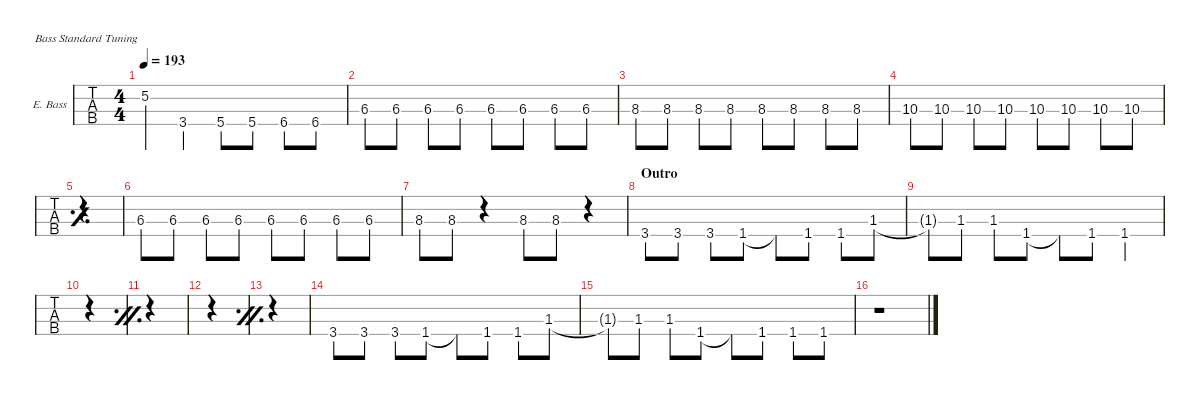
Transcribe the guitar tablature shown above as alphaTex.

\defaultSystemsLayout 4
\hideDynamics
\bracketExtendMode nobrackets
\firstSystemTrackNameOrientation horizontal
\track ("Ele. Bass" "E. Bass") {defaultSystemsLayout 4 instrument electricbassfinger}
\staff {tabs}
\tuning (G2 D2 A1 E1)
\ts (4 4)
\tempo 193
\clef f4
\ks bb
5.2{t acc forcenatural}.4{dy f} 3.4{acc forcenatural}.4 5.4{acc forcenatural}.8 5.4{acc forcenatural}.8 6.4{acc b}.8 6.4{acc b}.8 |
6.3{acc b}.8 6.3{acc b}.8 6.3{acc b}.8 6.3{acc b}.8 6.3{acc b}.8 6.3{acc b}.8 6.3{acc b}.8 6.3{acc b}.8 |
8.3{acc forcenatural}.8 8.3{acc forcenatural}.8 8.3{acc forcenatural}.8 8.3{acc forcenatural}.8 8.3{acc forcenatural}.8 8.3{acc forcenatural}.8 8.3{acc forcenatural}.8 8.3{acc forcenatural}.8 |
10.3{acc forcenatural}.8 10.3{acc forcenatural}.8 10.3{acc forcenatural}.8 10.3{acc forcenatural}.8 10.3{acc forcenatural}.8 10.3{acc forcenatural}.8 10.3{acc forcenatural}.8 10.3{acc forcenatural}.8 |
\simile simple
|
\simile none
6.3{acc b}.8 6.3{acc b}.8 6.3{acc b}.8 6.3{acc b}.8 6.3{acc b}.8 6.3{acc b}.8 6.3{acc b}.8 6.3{acc b}.8 |
8.3{acc forcenatural}.8 8.3{acc forcenatural}.8 r.4 8.3{acc forcenatural}.8 8.3{acc forcenatural}.8 r.4 |
\section ("" "Outro")
3.4{acc forcenatural}.8 3.4{acc forcenatural}.8 3.4{acc forcenatural}.8 1.4{acc forcenatural}.8 1.4{t acc forcenatural}.8 1.4{acc forcenatural}.8 1.4{acc forcenatural}.8 1.3{acc b}.8 |
1.3{t acc b}.8 1.3{acc b}.8 1.3{acc b}.8 1.4{acc forcenatural}.8 1.4{t acc forcenatural}.8 1.4{acc forcenatural}.8 1.4{acc forcenatural}.4 |
\simile firstofdouble
|
\simile secondofdouble
|
\simile firstofdouble
|
\simile secondofdouble
|
\simile none
3.4{acc forcenatural}.8 3.4{acc forcenatural}.8 3.4{acc forcenatural}.8 1.4{acc forcenatural}.8 1.4{t acc forcenatural}.8 1.4{acc forcenatural}.8 1.4{acc forcenatural}.8 1.3{acc b}.8 |
1.3{t acc b}.8 1.3{acc b}.8 1.3{acc b}.8 1.4{acc forcenatural}.8 1.4{t acc forcenatural}.8 1.4{acc forcenatural}.8 1.4{acc forcenatural}.8 1.4{acc forcenatural}.8 |
r.1
